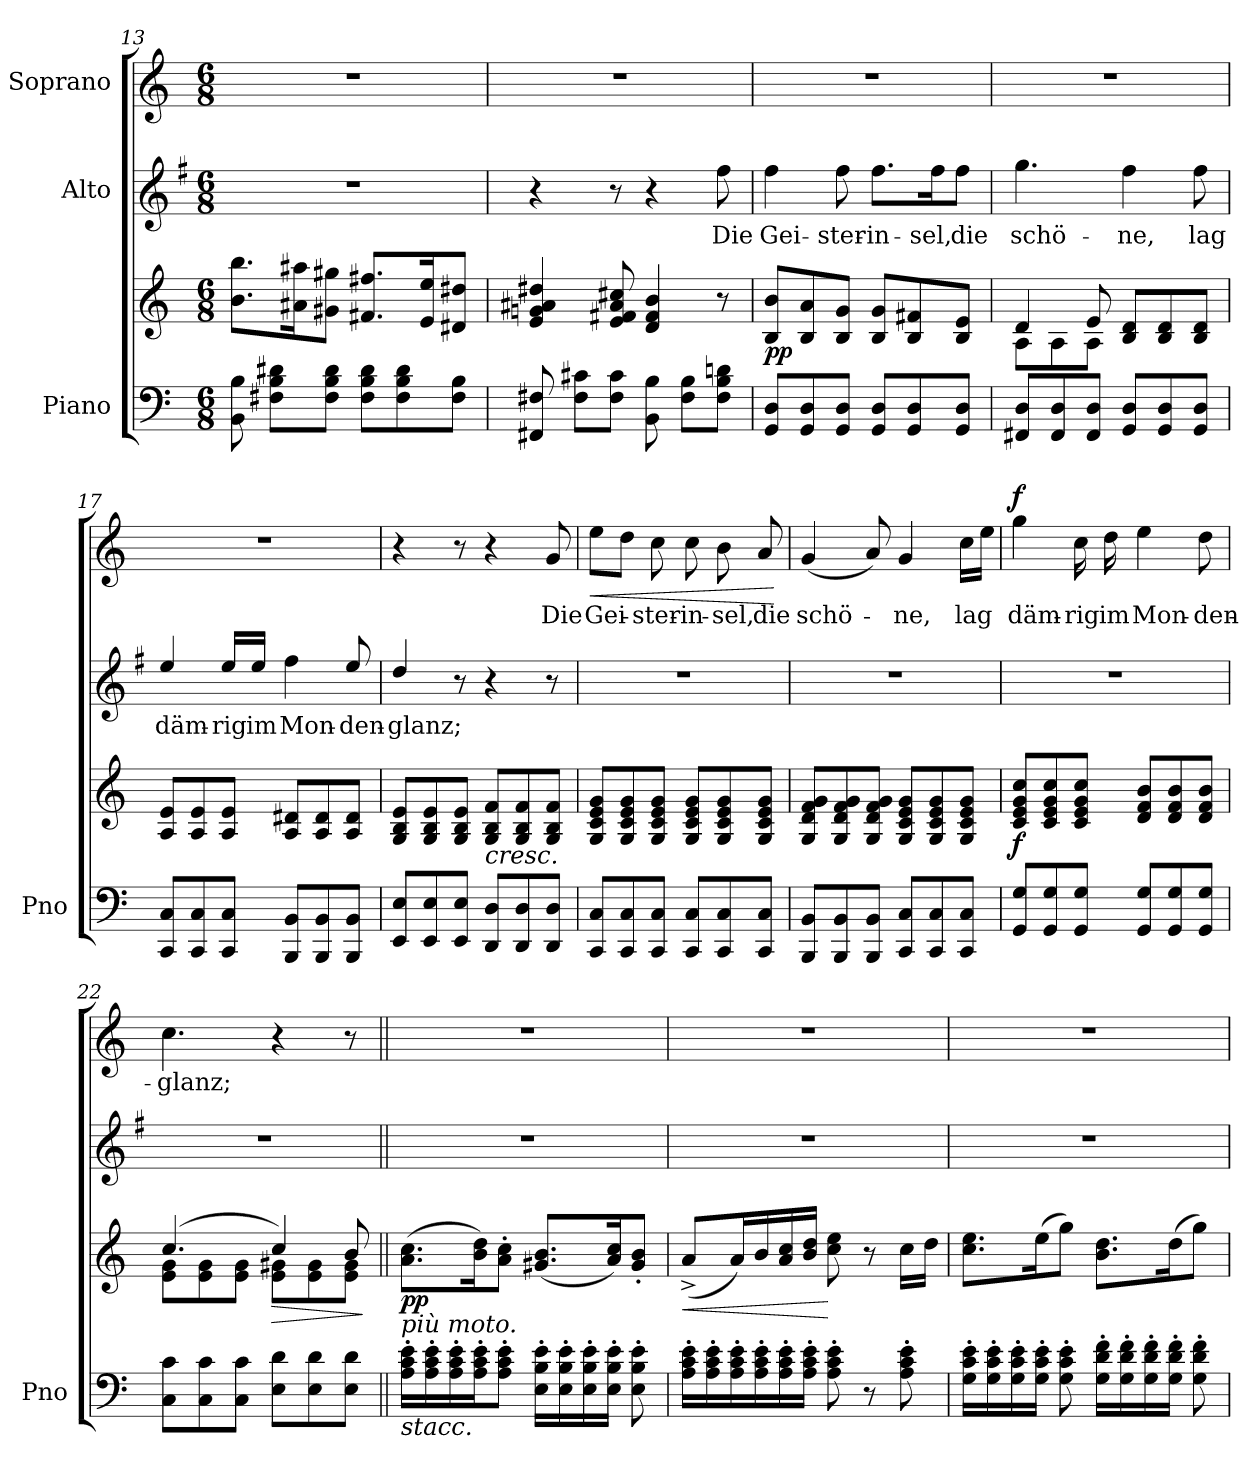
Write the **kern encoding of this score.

**kern	**kern	**dynam	**kern	**text	**kern	**text	**dynam
*part3	*part3	*part3	*part2	*part2	*part1	*part1	*part1
*staff4	*staff3	*staff3/4	*staff2	*staff2	*staff1	*staff1	*staff1
*I"Piano	*	*	*I"Alto	*	*I"Soprano	*	*
*I'Pno	*	*	*	*	*	*	*
!!LO:PB:g=z
*clefF4	*clefG2	*	*clefG2	*	*clefG2	*	*
*	*	*	*ITrd4c7	*	*	*	*
*k[]	*k[]	*	*k[]	*	*k[]	*	*
*M6/8	*M6/8	*	*M6/8	*	*M6/8	*	*
=13	=13	=13	=13	=13	=13	=13	=13
8BB\ 8B\	8.b\ 8.bb\L	.	2.r	.	2.r	.	.
8F#X\ 8B\ 8d#X\L	.	.	.	.	.	.	.
.	16a#X\ 16aa#X\K	.	.	.	.	.	.
8F#\ 8B\ 8d#\J	8g#X\ 8gg#X\J	.	.	.	.	.	.
8F#\ 8B\ 8d#\L	8.f#X/ 8.ff#X/L	.	.	.	.	.	.
8F#\ 8B\ 8d#\	.	.	.	.	.	.	.
.	16e/ 16ee/K	.	.	.	.	.	.
8F#\ 8B\J	8d#X/ 8dd#X/J	.	.	.	.	.	.
=14	=14	=14	=14	=14	=14	=14	=14
8FF#X/ 8F#X/	4e/ 4gn/ 4a#X/ 4dd#X/	.	4r	.	2.r	.	.
8F#\ 8c#X\L	.	.	.	.	.	.	.
8F#\ 8c#\J	8e/ 8f#X/ 8a#/ 8cc#X/	.	8r	.	.	.	.
8BB\ 8B\	4d/ 4f#/ 4b/	.	4r	.	.	.	.
8F#\ 8B\L	.	.	.	.	.	.	.
!	!	!	!	!LO:LY:b	!	!	!
8F#\ 8B\ 8dn\J	8r	.	8b\	Die	.	.	.
=15	=15	=15	=15	=15	=15	=15	=15
!	!	!LO:DY:b	!	!LO:LY:b	!	!	!
8GG/ 8D/L	8B/ 8b/L	pp	4b\	Gei-	2.r	.	.
8GG/ 8D/	8B/ 8a/	.	.	.	.	.	.
!	!	!	!	!LO:LY:b	!	!	!
8GG/ 8D/J	8B/ 8g/J	.	8b\	-ster-	.	.	.
!	!	!	!	!LO:LY:b	!	!	!
8GG/ 8D/L	8B/ 8g/L	.	8.b\L	-in-	.	.	.
8GG/ 8D/	8B/ 8f#X/	.	.	.	.	.	.
!	!	!	!	!LO:LY:b	!	!	!
.	.	.	16b\K	-sel,	.	.	.
!	!	!	!	!LO:LY:b	!	!	!
8GG/ 8D/J	8B/ 8e/J	.	8b\J	die	.	.	.
=16	=16	=16	=16	=16	=16	=16	=16
*	*^	*	*	*	*	*	*
!	!	!	!	!	!LO:LY:b	!	!	!
8FF#X/ 8D/L	4d/	8A\L	.	4.cc\	schö-	2.r	.	.
8FF#/ 8D/	.	8A\	.	.	.	.	.	.
8FF#/ 8D/J	8e/	8A\J	.	.	.	.	.	.
!	!	!	!	!	!LO:LY:b	!	!	!
8GG/ 8D/L	8B/ 8d/L	4.ryy	.	4b\	-ne,	.	.	.
8GG/ 8D/	8B/ 8d/	.	.	.	.	.	.	.
!	!	!	!	!	!LO:LY:b	!	!	!
8GG/ 8D/J	8B/ 8d/J	.	.	8b\	lag	.	.	.
*	*v	*v	*	*	*	*	*	*
=17	=17	=17	=17	=17	=17	=17	=17
!	!	!	!	!LO:LY:b	!	!	!
8CC/ 8C/L	8A/ 8e/L	.	4a/	däm-	2.r	.	.
8CC/ 8C/	8A/ 8e/	.	.	.	.	.	.
!	!	!	!	!LO:LY:b	!	!	!
8CC/ 8C/J	8A/ 8e/J	.	16a/LL	-rig	.	.	.
!	!	!	!	!LO:LY:b	!	!	!
.	.	.	16a/JJ	im	.	.	.
!	!	!	!	!LO:LY:b	!	!	!
8BBB/ 8BB/L	8A/ 8d#X/L	.	4b\	Mon-	.	.	.
8BBB/ 8BB/	8A/ 8d#/	.	.	.	.	.	.
!	!	!	!	!LO:LY:b	!	!	!
8BBB/ 8BB/J	8A/ 8d#/J	.	8a/	-den-	.	.	.
!!LO:LB:g=z
=18	=18	=18	=18	=18	=18	=18	=18
!	!	!	!	!LO:LY:b	!	!	!
8EE/ 8E/L	8G/ 8B/ 8e/L	.	4g/	-glanz;	4r	.	.
8EE/ 8E/	8G/ 8B/ 8e/	.	.	.	.	.	.
8EE/ 8E/J	8G/ 8B/ 8e/J	.	8r	.	8r	.	.
!	!LO:TX:b:i:t=cresc.	!	!	!	!	!	!
8DD/ 8D/L	8G/ 8B/ 8f/L	.	4r	.	4r	.	.
8DD/ 8D/	8G/ 8B/ 8f/	.	.	.	.	.	.
!	!	!	!	!	!	!LO:LY:b	!
8DD/ 8D/J	8G/ 8B/ 8f/J	.	8r	.	8g/	Die	.
=19	=19	=19	=19	=19	=19	=19	=19
!	!	!	!	!	!	!LO:LY:b	!LO:HP:b
8CC/ 8C/L	8G/ 8c/ 8e/ 8g/L	.	2.r	.	8ee\L	Gei-	<
8CC/ 8C/	8G/ 8c/ 8e/ 8g/	.	.	.	8dd\J	.	.
!	!	!	!	!	!	!LO:LY:b	!
8CC/ 8C/J	8G/ 8c/ 8e/ 8g/J	.	.	.	8cc\	-ster-	.
!	!	!	!	!	!	!LO:LY:b	!
8CC/ 8C/L	8G/ 8c/ 8e/ 8g/L	.	.	.	8cc\	-in-	.
!	!	!	!	!	!	!LO:LY:b	!
8CC/ 8C/	8G/ 8c/ 8e/ 8g/	.	.	.	8b\	-sel,	.
!	!	!	!	!	!	!LO:LY:b	!
8CC/ 8C/J	8G/ 8c/ 8e/ 8g/J	.	.	.	8a/	die	.
.	.	.	.	.	.	.	[
=20	=20	=20	=20	=20	=20	=20	=20
!	!	!	!	!	!	!LO:LY:b	!
8BBB/ 8BB/L	8G/ 8d/ 8f/ 8g/L	.	2.r	.	(4g/	schö-	.
8BBB/ 8BB/	8G/ 8d/ 8f/ 8g/	.	.	.	.	.	.
8BBB/ 8BB/J	8G/ 8d/ 8f/ 8g/J	.	.	.	8a/)	.	.
!	!	!	!	!	!	!LO:LY:b	!
8CC/ 8C/L	8G/ 8c/ 8e/ 8g/L	.	.	.	4g/	-ne,	.
8CC/ 8C/	8G/ 8c/ 8e/ 8g/	.	.	.	.	.	.
!	!	!	!	!	!	!LO:LY:b	!
8CC/ 8C/J	8G/ 8c/ 8e/ 8g/J	.	.	.	16cc\LL	lag	.
.	.	.	.	.	16ee\JJ	.	.
=21	=21	=21	=21	=21	=21	=21	=21
!	!	!LO:DY:b	!	!	!	!LO:LY:b	!LO:DY:a
8GG/ 8G/L	8c/ 8e/ 8g/ 8cc/L	f	2.r	.	4gg\	däm-	f
8GG/ 8G/	8c/ 8e/ 8g/ 8cc/	.	.	.	.	.	.
!	!	!	!	!	!	!LO:LY:b	!
8GG/ 8G/J	8c/ 8e/ 8g/ 8cc/J	.	.	.	16cc\	-rig	.
!	!	!	!	!	!	!LO:LY:b	!
.	.	.	.	.	16dd\	im	.
!	!	!	!	!	!	!LO:LY:b	!
8GG/ 8G/L	8d/ 8f/ 8b/L	.	.	.	4ee\	Mon-	.
8GG/ 8G/	8d/ 8f/ 8b/	.	.	.	.	.	.
!	!	!	!	!	!	!LO:LY:b	!
8GG/ 8G/J	8d/ 8f/ 8b/J	.	.	.	8dd\	-den-	.
=22	=22	=22	=22	=22	=22	=22	=22
*	*^	*	*	*	*	*	*
!	!	!	!	!	!	!	!LO:LY:b	!
8C\ 8c\L	(4.cc/	8e\ 8g\L	.	2.r	.	4.cc\	-glanz;	.
8C\ 8c\	.	8e\ 8g\	.	.	.	.	.	.
8C\ 8c\J	.	8e\ 8g\J	.	.	.	.	.	.
!	!	!	!LO:HP:b	!	!	!	!	!
8E\ 8d\L	4cc/)	8e\ 8g#X\L	>	.	.	4r	.	.
8E\ 8d\	.	8e\ 8g#\	.	.	.	.	.	.
8E\ 8d\J	8b/	8e\ 8g#\J	.	.	.	8r	.	.
*	*v	*v	*	*	*	*	*	*
.	.	]	.	.	.	.	.
!!LO:LB:g=z
=23||	=23||	=23||	=23||	=23||	=23||	=23||	=23||
!	!LO:TX:b:i:t=più moto.	!	!	!	!	!	!
!LO:TX:b:i:t=stacc.	!	!	!	!	!	!	!
!	!	!LO:DY:b	!	!	!	!	!
16A\' 16c\' 16e\'LL	(8.a\ 8.cc\L	pp	2.r	.	2.r	.	.
16A\' 16c\' 16e\'	.	.	.	.	.	.	.
16A\' 16c\' 16e\'	.	.	.	.	.	.	.
16A\' 16c\' 16e\'J	16b\ 16dd\K)	.	.	.	.	.	.
8A\' 8c\' 8e\'J	8a\' 8cc\'J	.	.	.	.	.	.
16E\' 16B\' 16e\'LL	(8.g#X/ 8.b/L	.	.	.	.	.	.
16E\' 16B\' 16e\'	.	.	.	.	.	.	.
16E\' 16B\' 16e\'	.	.	.	.	.	.	.
16E\' 16B\' 16e\'JJ	16a/ 16cc/K)	.	.	.	.	.	.
8E\' 8B\' 8e\'	8g#/' 8b/'J	.	.	.	.	.	.
=24	=24	=24	=24	=24	=24	=24	=24
!	!	!LO:HP:b	!	!	!	!	!
16A\' 16c\' 16e\'LL	(8a^</L	<	2.r	.	2.r	.	.
16A\' 16c\' 16e\'	.	.	.	.	.	.	.
16A\' 16c\' 16e\'	16a/L)	.	.	.	.	.	.
16A\' 16c\' 16e\'	16b/	.	.	.	.	.	.
16A\' 16c\' 16e\'	16a/ 16cc/	.	.	.	.	.	.
16A\' 16c\' 16e\'JJ	16b/ 16dd/JJ	.	.	.	.	.	.
8A\' 8c\' 8e\'	8cc\ 8ee\	[	.	.	.	.	.
8r	8r	.	.	.	.	.	.
8A\' 8c\' 8e\'	16cc\LL	.	.	.	.	.	.
.	16dd\JJ	.	.	.	.	.	.
=25	=25	=25	=25	=25	=25	=25	=25
16G\' 16c\' 16e\'LL	8.cc\ 8.ee\L	.	2.r	.	2.r	.	.
16G\' 16c\' 16e\'	.	.	.	.	.	.	.
16G\' 16c\' 16e\'	.	.	.	.	.	.	.
16G\' 16c\' 16e\'JJ	(16ee\K	.	.	.	.	.	.
8G\' 8c\' 8e\'	8gg\J)	.	.	.	.	.	.
16G\' 16d\' 16f\'LL	8.b\ 8.dd\L	.	.	.	.	.	.
16G\' 16d\' 16f\'	.	.	.	.	.	.	.
16G\' 16d\' 16f\'	.	.	.	.	.	.	.
16G\' 16d\' 16f\'JJ	(16dd\K	.	.	.	.	.	.
8G\' 8d\' 8f\'	8gg\J)	.	.	.	.	.	.
=	=	=	=	=	=	=	=
*-	*-	*-	*-	*-	*-	*-	*-
